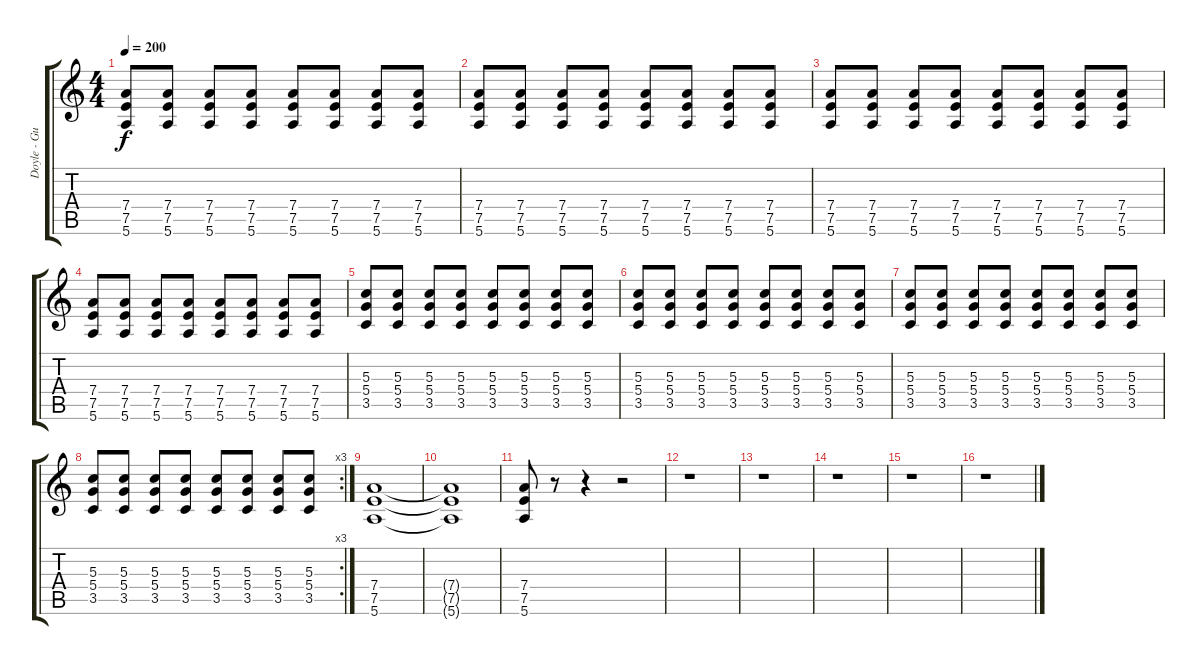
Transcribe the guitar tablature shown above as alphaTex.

\track ("Doyle - Guitar" "Doyle - Gu") {instrument distortionguitar}
\staff {score tabs}
\tuning (E4 B3 G3 D3 A2 E2) {hide}
\ts (4 4)
\tempo 200
\clef g2
\ks c
(7.4 7.5 5.6).8{dy f instrument distortionguitar} (7.4 7.5 5.6).8 (7.4 7.5 5.6).8 (7.4 7.5 5.6).8 (7.4 7.5 5.6).8 (7.4 7.5 5.6).8 (7.4 7.5 5.6).8 (7.4 7.5 5.6).8 |
(7.4 7.5 5.6).8 (7.4 7.5 5.6).8 (7.4 7.5 5.6).8 (7.4 7.5 5.6).8 (7.4 7.5 5.6).8 (7.4 7.5 5.6).8 (7.4 7.5 5.6).8 (7.4 7.5 5.6).8 |
(7.4 7.5 5.6).8 (7.4 7.5 5.6).8 (7.4 7.5 5.6).8 (7.4 7.5 5.6).8 (7.4 7.5 5.6).8 (7.4 7.5 5.6).8 (7.4 7.5 5.6).8 (7.4 7.5 5.6).8 |
(7.4 7.5 5.6).8 (7.4 7.5 5.6).8 (7.4 7.5 5.6).8 (7.4 7.5 5.6).8 (7.4 7.5 5.6).8 (7.4 7.5 5.6).8 (7.4 7.5 5.6).8 (7.4 7.5 5.6).8 |
(5.3 5.4 3.5).8 (5.3 5.4 3.5).8 (5.3 5.4 3.5).8 (5.3 5.4 3.5).8 (5.3 5.4 3.5).8 (5.3 5.4 3.5).8 (5.3 5.4 3.5).8 (5.3 5.4 3.5).8 |
(5.3 5.4 3.5).8 (5.3 5.4 3.5).8 (5.3 5.4 3.5).8 (5.3 5.4 3.5).8 (5.3 5.4 3.5).8 (5.3 5.4 3.5).8 (5.3 5.4 3.5).8 (5.3 5.4 3.5).8 |
(5.3 5.4 3.5).8 (5.3 5.4 3.5).8 (5.3 5.4 3.5).8 (5.3 5.4 3.5).8 (5.3 5.4 3.5).8 (5.3 5.4 3.5).8 (5.3 5.4 3.5).8 (5.3 5.4 3.5).8 |
\rc 3
(5.3 5.4 3.5).8 (5.3 5.4 3.5).8 (5.3 5.4 3.5).8 (5.3 5.4 3.5).8 (5.3 5.4 3.5).8 (5.3 5.4 3.5).8 (5.3 5.4 3.5).8 (5.3 5.4 3.5).8 |
(7.4 7.5 5.6).1 |
(7.4{t} 7.5{t} 5.6{t}).1 |
(7.4 7.5 5.6).8 r.8 r.4 r.2 |
r.1 |
r.1 |
r.1 |
r.1 |
r.1
